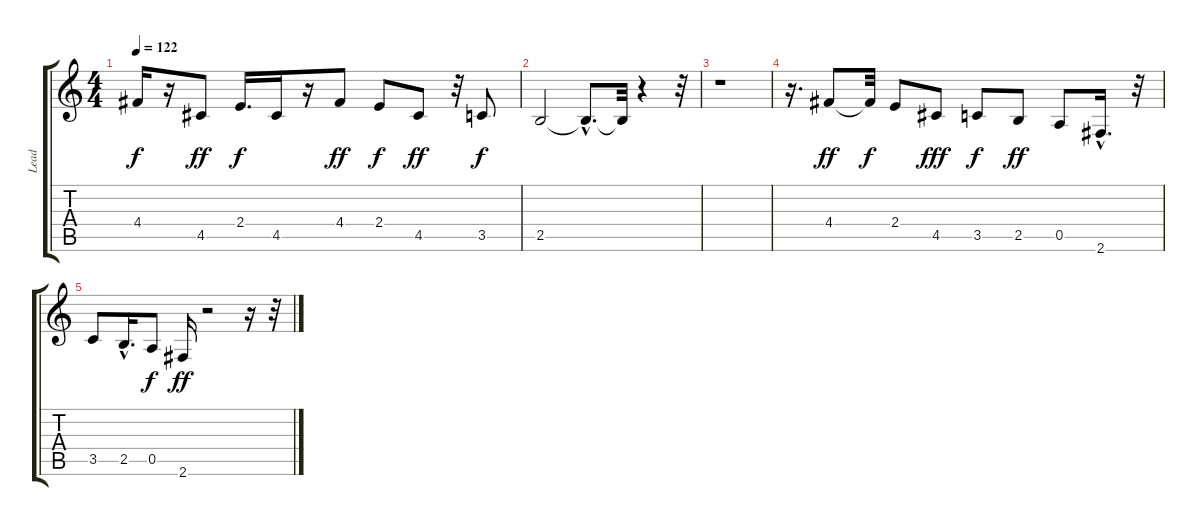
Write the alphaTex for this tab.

\track ("Lead" "Lead") {instrument overdrivenguitar}
\staff {score tabs}
\tuning (E4 B3 G3 D3 A2 E2) {hide}
\ts (4 4)
\tempo 122
\clef g2
\ks c
4.4{t}.16{dy f} r.16 4.5.8{dy ff} 2.4.16{d dy f} 4.5.16 r.16 4.4.8{dy ff} 2.4.8{dy f} 4.5.8{dy ff} r.32 3.5.8{dy f} |
2.5.2 2.5{hac t}.8{d} 2.5{t}.32 r.4 r.32 |
r.1 |
r.16{d} 4.4.8{dy ff} 4.4{t}.32{dy f} 2.4.8 4.5.8{dy fff} 3.5.8{dy f} 2.5.8{dy ff} 0.5.8 2.6{hac}.16{d} r.32 |
3.5.8 2.5{hac}.16{d} 0.5.8{dy f} 2.6.16{dy ff} r.2 r.16 r.32
